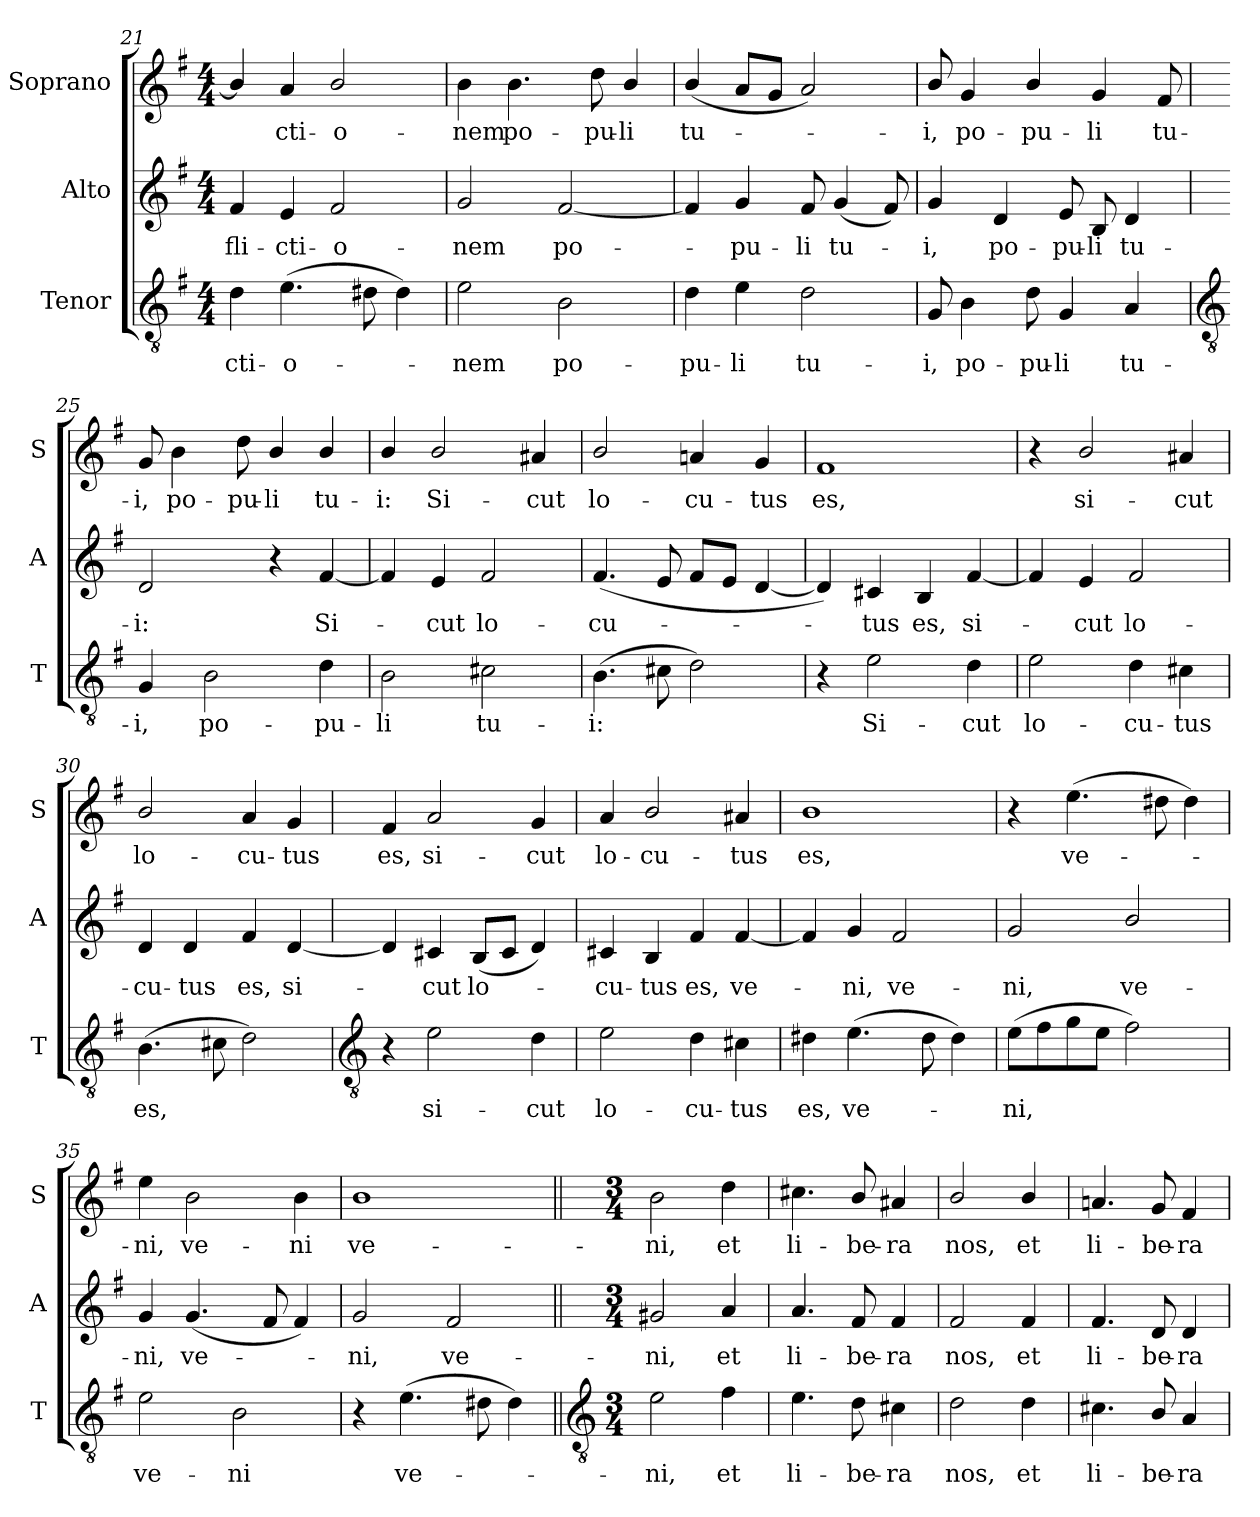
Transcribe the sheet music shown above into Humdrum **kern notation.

**kern	**text	**kern	**text	**kern	**text
*part3	*part3	*part2	*part2	*part1	*part1
*staff3	*staff3	*staff2	*staff2	*staff1	*staff1
*I"Tenor	*	*I"Alto	*	*I"Soprano	*
*I'T	*	*I'A	*	*I'S	*
*clefGv2	*	*clefG2	*	*clefG2	*
*k[f#]	*	*k[f#]	*	*k[f#]	*
*G:	*	*G:	*	*G:	*
*M4/4	*	*M4/4	*	*M4/4	*
=21	=21	=21	=21	=21	=21
!	!LO:LY:b	!	!LO:LY:b	!	!
4d	-cti-	4f#	-fli-	4b/]	.
!	!LO:LY:b	!	!LO:LY:b	!	!LO:LY:b
(>4.e	-o-	4e	-cti-	4a	cti-
!	!	!	!LO:LY:b	!	!LO:LY:b
.	.	2f#	-o-	2b/	-o-
8d#X	.	.	.	.	.
4d#)	.	.	.	.	.
=22	=22	=22	=22	=22	=22
!	!LO:LY:b	!	!LO:LY:b	!	!LO:LY:b
2e	nem	2g	-nem	4b	-nem
!	!	!	!	!	!LO:LY:b
.	.	.	.	4.b	po-
!	!LO:LY:b	!	!LO:LY:b	!	!
2B	po-	[2f#	po-	.	.
!	!	!	!	!	!LO:LY:b
.	.	.	.	8dd	-pu-
!	!	!	!	!	!LO:LY:b
.	.	.	.	4b/	-li
=23	=23	=23	=23	=23	=23
!	!LO:LY:b	!	!	!	!LO:LY:b
4d	-pu-	4f#]	.	(<4b/	tu-
!	!LO:LY:b	!	!LO:LY:b	!	!
4e	-li	4g	pu-	8aL	.
.	.	.	.	8gJ	.
!	!LO:LY:b	!	!LO:LY:b	!	!
2d	tu-	8f#	-li	2a)	.
!	!	!	!LO:LY:b	!	!
.	.	(<4g	tu-	.	.
.	.	8f#)	.	.	.
=24	=24	=24	=24	=24	=24
!	!LO:LY:b	!	!LO:LY:b	!	!LO:LY:b
8G	-i,	4g	i,	8b/	i,
!	!LO:LY:b	!	!	!	!LO:LY:b
4B	po-	.	.	4g	po-
!	!	!	!LO:LY:b	!	!
.	.	4d	po-	.	.
!	!LO:LY:b	!	!	!	!LO:LY:b
8d	-pu-	.	.	4b/	-pu-
!	!LO:LY:b	!	!LO:LY:b	!	!
4G	-li	8e	-pu-	.	.
!	!	!	!LO:LY:b	!	!LO:LY:b
.	.	8B	-li	4g	-li
!	!LO:LY:b	!	!LO:LY:b	!	!
4A	tu-	4d	tu-	.	.
!	!	!	!	!	!LO:LY:b
.	.	.	.	8f#	tu-
!!LO:LB:g=z
=25	=25	=25	=25	=25	=25
*clefGv2	*	*	*	*	*
!	!LO:LY:b	!	!LO:LY:b	!	!LO:LY:b
4G	-i,	2d	-i:	8g	-i,
!	!	!	!	!	!LO:LY:b
.	.	.	.	4b	po-
!	!LO:LY:b	!	!	!	!
2B	po-	.	.	.	.
!	!	!	!	!	!LO:LY:b
.	.	.	.	8dd	-pu-
!	!	!	!	!	!LO:LY:b
.	.	4r	.	4b/	-li
!	!LO:LY:b	!	!LO:LY:b	!	!LO:LY:b
4d	-pu-	[4f#	Si-	4b/	tu-
=26	=26	=26	=26	=26	=26
!	!LO:LY:b	!	!	!	!LO:LY:b
2B	-li	4f#]	.	4b/	-i:
!	!	!	!LO:LY:b	!	!LO:LY:b
.	.	4e	cut	2b/	Si-
!	!LO:LY:b	!	!LO:LY:b	!	!
2c#X	tu-	2f#	lo-	.	.
!	!	!	!	!	!LO:LY:b
.	.	.	.	4a#X	-cut
=27	=27	=27	=27	=27	=27
!	!LO:LY:b	!	!LO:LY:b	!	!LO:LY:b
(>4.B	-i:	(<4.f#	-cu-	2b/	lo-
8c#X	.	8e	.	.	.
!	!	!	!	!	!LO:LY:b
2d)	.	8f#L	.	4an	-cu-
.	.	8eJ	.	.	.
!	!	!	!	!	!LO:LY:b
.	.	[4d	.	4g	-tus
=28	=28	=28	=28	=28	=28
!	!	!	!	!	!LO:LY:b
4r	.	4d])	.	1f#	es,
!	!LO:LY:b	!	!LO:LY:b	!	!
2e	Si-	4c#X	tus	.	.
!	!	!	!LO:LY:b	!	!
.	.	4B	es,	.	.
!	!LO:LY:b	!	!LO:LY:b	!	!
4d	-cut	[4f#	si-	.	.
=29	=29	=29	=29	=29	=29
!	!LO:LY:b	!	!	!	!
2e	lo-	4f#]	.	4r	.
!	!	!	!LO:LY:b	!	!LO:LY:b
.	.	4e	cut	2b/	si-
!	!LO:LY:b	!	!LO:LY:b	!	!
4d	-cu-	2f#	lo-	.	.
!	!LO:LY:b	!	!	!	!LO:LY:b
4c#X	-tus	.	.	4a#X	-cut
=30	=30	=30	=30	=30	=30
!	!LO:LY:b	!	!LO:LY:b	!	!LO:LY:b
(>4.B	es,	4d	-cu-	2b/	lo-
!	!	!	!LO:LY:b	!	!
.	.	4d	-tus	.	.
8c#X	.	.	.	.	.
!	!	!	!LO:LY:b	!	!LO:LY:b
2d)	.	4f#	es,	4a	-cu-
!	!	!	!LO:LY:b	!	!LO:LY:b
.	.	[4d	si-	4g	-tus
!!LO:LB:g=z
=31	=31	=31	=31	=31	=31
*clefGv2	*	*	*	*	*
!	!	!	!	!	!LO:LY:b
4r	.	4d]	.	4f#	es,
!	!LO:LY:b	!	!LO:LY:b	!	!LO:LY:b
2e	si-	4c#X	cut	2a	si-
!	!	!	!LO:LY:b	!	!
.	.	(<8BL	lo-	.	.
.	.	8c#J	.	.	.
!	!LO:LY:b	!	!	!	!LO:LY:b
4d	-cut	4d)	.	4g	-cut
=32	=32	=32	=32	=32	=32
!	!LO:LY:b	!	!LO:LY:b	!	!LO:LY:b
2e	lo-	4c#X	cu-	4a	lo-
!	!	!	!LO:LY:b	!	!LO:LY:b
.	.	4B	-tus	2b/	-cu-
!	!LO:LY:b	!	!LO:LY:b	!	!
4d	-cu-	4f#	es,	.	.
!	!LO:LY:b	!	!LO:LY:b	!	!LO:LY:b
4c#X	-tus	[4f#	ve-	4a#X	-tus
=33	=33	=33	=33	=33	=33
!	!LO:LY:b	!	!	!	!LO:LY:b
4d#X	es,	4f#]	.	1b	es,
!	!LO:LY:b	!	!LO:LY:b	!	!
(>4.e	ve-	4g	ni,	.	.
!	!	!	!LO:LY:b	!	!
.	.	2f#	ve-	.	.
8d#	.	.	.	.	.
4d#)	.	.	.	.	.
=34	=34	=34	=34	=34	=34
!	!LO:LY:b	!	!LO:LY:b	!	!
(>8eL	ni,	2g	-ni,	4r	.
8f#	.	.	.	.	.
!	!	!	!	!	!LO:LY:b
8g	.	.	.	(>4.ee	ve-
8eJ	.	.	.	.	.
!	!	!	!LO:LY:b	!	!
2f#)	.	2b/	ve-	.	.
.	.	.	.	8dd#X	.
.	.	.	.	4dd#)	.
=35	=35	=35	=35	=35	=35
!	!LO:LY:b	!	!LO:LY:b	!	!LO:LY:b
2e	ve-	4g	-ni,	4ee	ni,
!	!	!	!LO:LY:b	!	!LO:LY:b
.	.	(<4.g	ve-	2b	ve-
!	!LO:LY:b	!	!	!	!
2B	-ni	.	.	.	.
.	.	8f#	.	.	.
!	!	!	!	!	!LO:LY:b
.	.	4f#)	.	4b	-ni
=36	=36	=36	=36	=36	=36
!	!	!	!LO:LY:b	!	!LO:LY:b
4r	.	2g	ni,	1b	ve-
!	!LO:LY:b	!	!	!	!
(>4.e	ve-	.	.	.	.
!	!	!	!LO:LY:b	!	!
.	.	2f#	ve-	.	.
8d#X	.	.	.	.	.
4d#)	.	.	.	.	.
!!LO:LB:g=z
=37||	=37||	=37||	=37||	=37||	=37||
*clefGv2	*	*	*	*	*
*M3/4	*	*M3/4	*	*M3/4	*
!	!LO:LY:b	!	!LO:LY:b	!	!LO:LY:b
2e	ni,	2g#X	-ni,	2b	-ni,
!	!LO:LY:b	!	!LO:LY:b	!	!LO:LY:b
4f#	et	4a	et	4dd	et
=38	=38	=38	=38	=38	=38
!	!LO:LY:b	!	!LO:LY:b	!	!LO:LY:b
4.e	li-	4.a	li-	4.cc#X	li-
!	!LO:LY:b	!	!LO:LY:b	!	!LO:LY:b
8d	-be-	8f#	-be-	8b/	-be-
!	!LO:LY:b	!	!LO:LY:b	!	!LO:LY:b
4c#X	-ra	4f#	-ra	4a#X	-ra
=39	=39	=39	=39	=39	=39
!	!LO:LY:b	!	!LO:LY:b	!	!LO:LY:b
2d	nos,	2f#	nos,	2b/	nos,
!	!LO:LY:b	!	!LO:LY:b	!	!LO:LY:b
4d	et	4f#	et	4b/	et
=40	=40	=40	=40	=40	=40
!	!LO:LY:b	!	!LO:LY:b	!	!LO:LY:b
4.c#X	li-	4.f#	li-	4.an	li-
!	!LO:LY:b	!	!LO:LY:b	!	!LO:LY:b
8B/	-be-	8d	-be-	8g	-be-
!	!LO:LY:b	!	!LO:LY:b	!	!LO:LY:b
4A	-ra	4d	-ra	4f#	-ra
=	=	=	=	=	=
*-	*-	*-	*-	*-	*-
